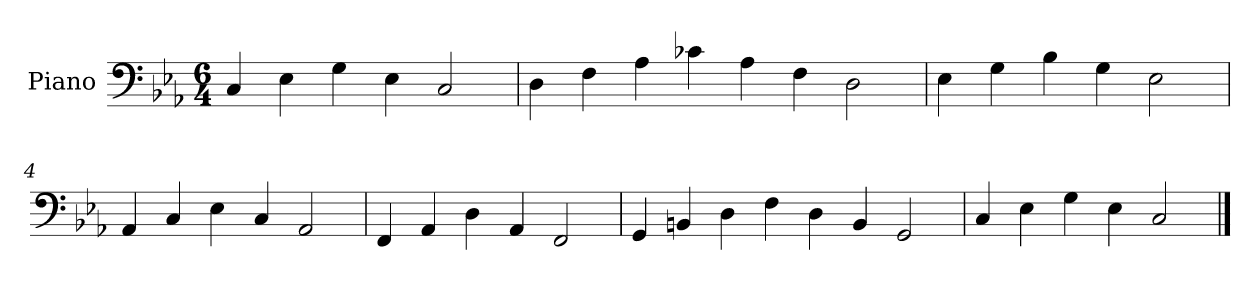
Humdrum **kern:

**kern
*part1
*staff1
*I"Piano
*I'Pno.
*clefF4
*k[b-e-a-]
*M6/4
=1
4C/
4E-\
4G\
4E-\
2C/
=2
4D\
4F\
4A-\
4c-X\
4A-\
4F\
2D\
=3
4E-\
4G\
4B-\
4G\
2E-\
=4
4AA-/
4C/
4E-\
4C/
2AA-/
!!LO:LB:g=z
=5
4FF/
4AA-/
4D\
4AA-/
2FF/
=6
4GG/
4BBn/
4D\
4F\
4D\
4BB/
2GG/
=7
4C/
4E-\
4G\
4E-\
2C/
==
*-
